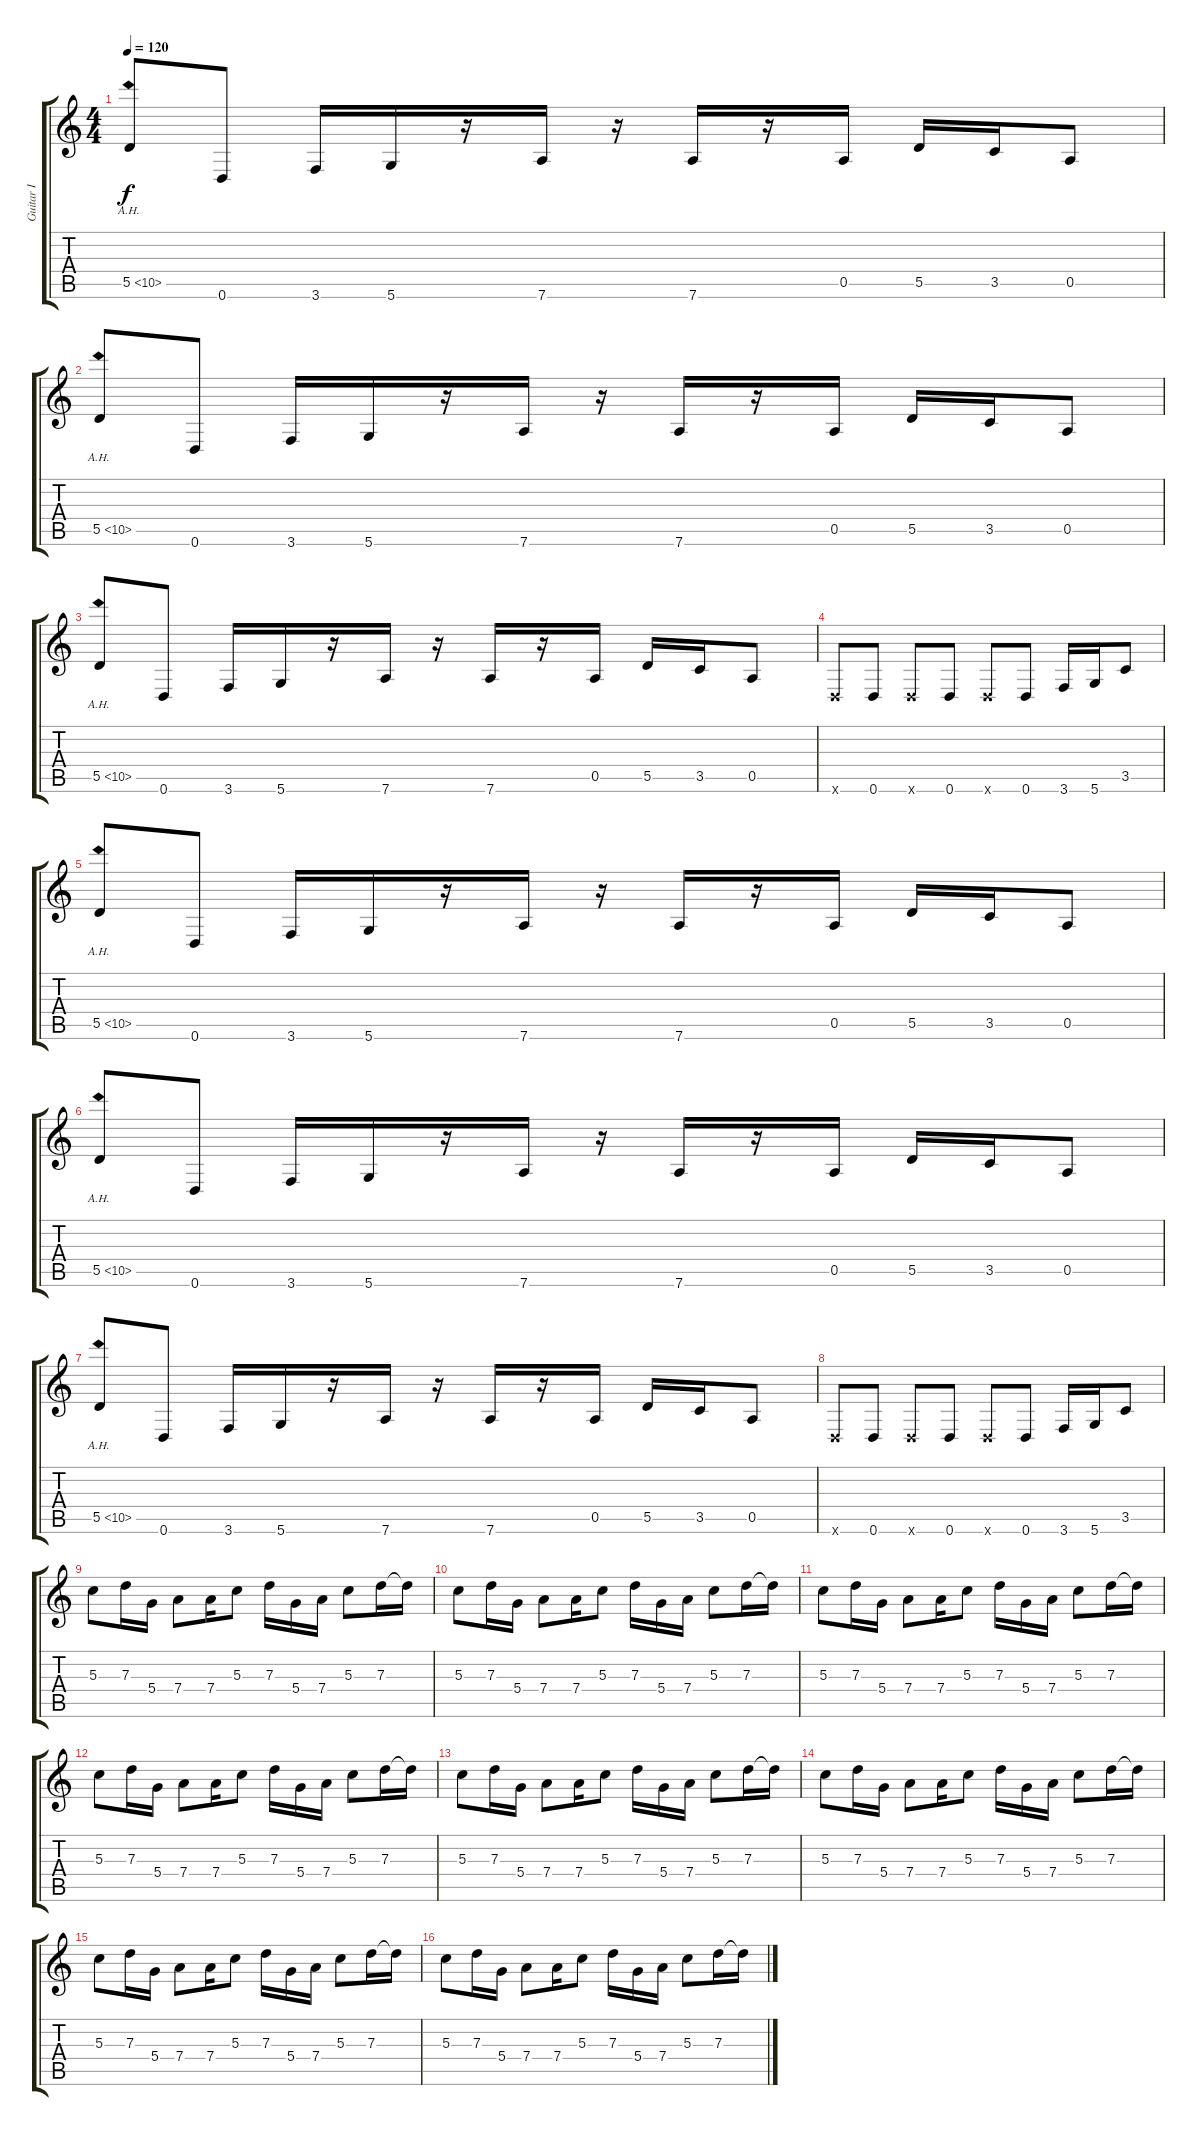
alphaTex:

\track ("Guitar I" "Guitar I") {instrument distortionguitar}
\staff {score tabs}
\tuning (E4 B3 G3 D3 A2 D2) {hide}
\ts (4 4)
\tempo 120
\clef g2
\ks c
5.5{ah 5}.8{dy f} 0.6.8 3.6.16 5.6.16 r.16 7.6.16 r.16 7.6.16 r.16 0.5.16 5.5.16 3.5.16 0.5.8 |
5.5{ah 5}.8 0.6.8 3.6.16 5.6.16 r.16 7.6.16 r.16 7.6.16 r.16 0.5.16 5.5.16 3.5.16 0.5.8 |
5.5{ah 5}.8 0.6.8 3.6.16 5.6.16 r.16 7.6.16 r.16 7.6.16 r.16 0.5.16 5.5.16 3.5.16 0.5.8 |
0.6{x}.8 0.6.8 0.6{x}.8 0.6.8 0.6{x}.8 0.6.8 3.6.16 5.6.16 3.5.8 |
5.5{ah 5}.8 0.6.8 3.6.16 5.6.16 r.16 7.6.16 r.16 7.6.16 r.16 0.5.16 5.5.16 3.5.16 0.5.8 |
5.5{ah 5}.8 0.6.8 3.6.16 5.6.16 r.16 7.6.16 r.16 7.6.16 r.16 0.5.16 5.5.16 3.5.16 0.5.8 |
5.5{ah 5}.8 0.6.8 3.6.16 5.6.16 r.16 7.6.16 r.16 7.6.16 r.16 0.5.16 5.5.16 3.5.16 0.5.8 |
0.6{x}.8 0.6.8 0.6{x}.8 0.6.8 0.6{x}.8 0.6.8 3.6.16 5.6.16 3.5.8 |
5.3.8 7.3.16 5.4.16 7.4.8 7.4.16 5.3.8 7.3.16 5.4.16 7.4.16 5.3.8 7.3.16 7.3{t}.16 |
5.3.8 7.3.16 5.4.16 7.4.8 7.4.16 5.3.8 7.3.16 5.4.16 7.4.16 5.3.8 7.3.16 7.3{t}.16 |
5.3.8 7.3.16 5.4.16 7.4.8 7.4.16 5.3.8 7.3.16 5.4.16 7.4.16 5.3.8 7.3.16 7.3{t}.16 |
5.3.8 7.3.16 5.4.16 7.4.8 7.4.16 5.3.8 7.3.16 5.4.16 7.4.16 5.3.8 7.3.16 7.3{t}.16 |
5.3.8 7.3.16 5.4.16 7.4.8 7.4.16 5.3.8 7.3.16 5.4.16 7.4.16 5.3.8 7.3.16 7.3{t}.16 |
5.3.8 7.3.16 5.4.16 7.4.8 7.4.16 5.3.8 7.3.16 5.4.16 7.4.16 5.3.8 7.3.16 7.3{t}.16 |
5.3.8 7.3.16 5.4.16 7.4.8 7.4.16 5.3.8 7.3.16 5.4.16 7.4.16 5.3.8 7.3.16 7.3{t}.16 |
5.3.8 7.3.16 5.4.16 7.4.8 7.4.16 5.3.8 7.3.16 5.4.16 7.4.16 5.3.8 7.3.16 7.3{t}.16
